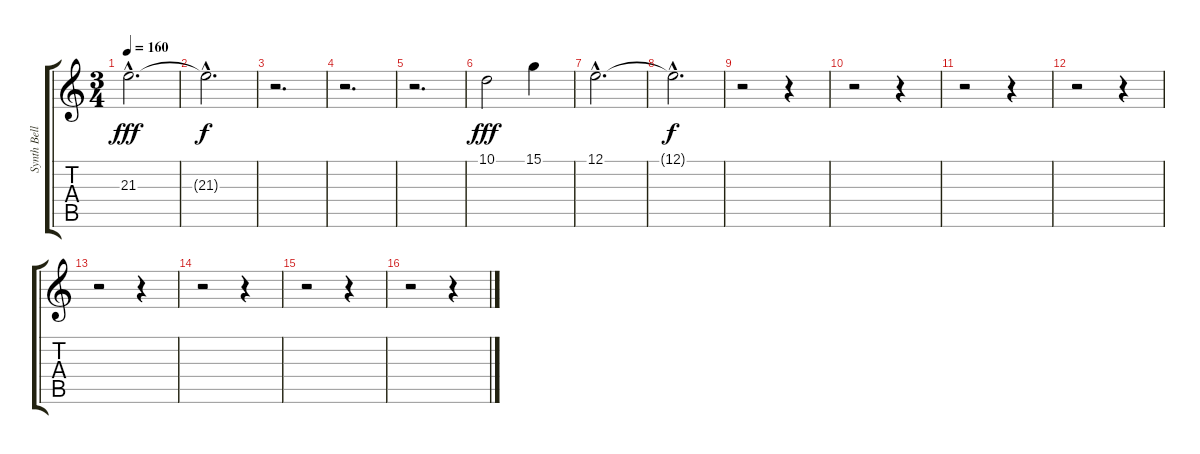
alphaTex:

\track ("Synth Bells" "Synth Bell") {instrument celesta}
\staff {score tabs}
\tuning (E4 B3 G3 D3 A2 E2) {hide}
\ts (3 4)
\tempo 160
\clef g2
\ks c
21.3{hac}.2{d dy fff} |
21.3{hac t}.2{d dy f} |
r.2{d} |
r.2{d} |
r.2{d} |
10.1.2{dy fff} 15.1.4 |
12.1{hac}.2{d} |
12.1{hac t}.2{d dy f} |
r.2 r.4 |
r.2 r.4 |
r.2 r.4 |
r.2 r.4 |
r.2 r.4 |
r.2 r.4 |
r.2 r.4 |
r.2 r.4
